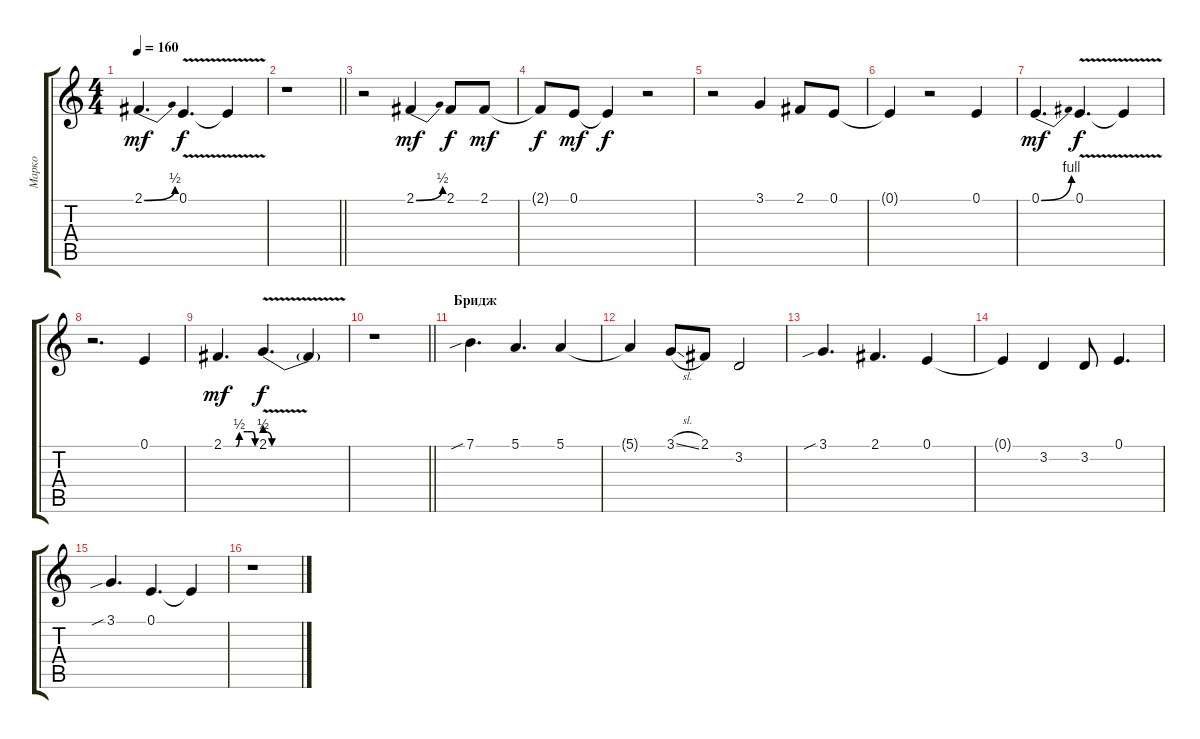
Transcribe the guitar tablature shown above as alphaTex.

\track ("Марко" "Марко") {instrument bassoon}
\staff {score tabs}
\tuning (E4 B3 G3 D3 A2 E2) {hide}
\ts (4 4)
\tempo 160
\clef g2
\ks c
2.1{be (bend 0 0 60 2)}.4{d dy mf} 0.1{v}.4{d dy f} 0.1{t}.4 |
\barLineRight lightlight
r.1 |
\section ("" " ")
r.2 2.1{be (bend 0 0 60 2)}.4{dy mf} 2.1.8{dy f} 2.1.8{dy mf} |
2.1{t}.8{dy f} 0.1.8{dy mf} 0.1{t}.4{dy f} r.2 |
r.2 3.1.4 2.1.8 0.1.8 |
0.1{t}.4 r.2 0.1.4 |
0.1{be (bend 0 0 60 4)}.4{d dy mf} 0.1{v}.4{d dy f} 0.1{t}.4 |
r.2{d} 0.1.4 |
2.1{be (custom 0 0 15 0 24 0 30 2 45 2 55 2 60 0)}.4{d dy mf} 2.1{be (custom 0 2 5 0 15 0 20 0 60 0) v}.4{d dy f} 2.1{t}.4 |
\barLineRight lightlight
r.1 |
\section ("" "Бридж")
7.1{sib}.4{d} 5.1.4{d} 5.1.4 |
5.1{t}.4 3.1{sl}.8 2.1.8 3.2.2 |
3.1{sib}.4{d} 2.1.4{d} 0.1.4 |
0.1{t}.4 3.2.4 3.2.8 0.1.4{d} |
3.1{sib}.4{d} 0.1.4{d} 0.1{t}.4 |
r.1
